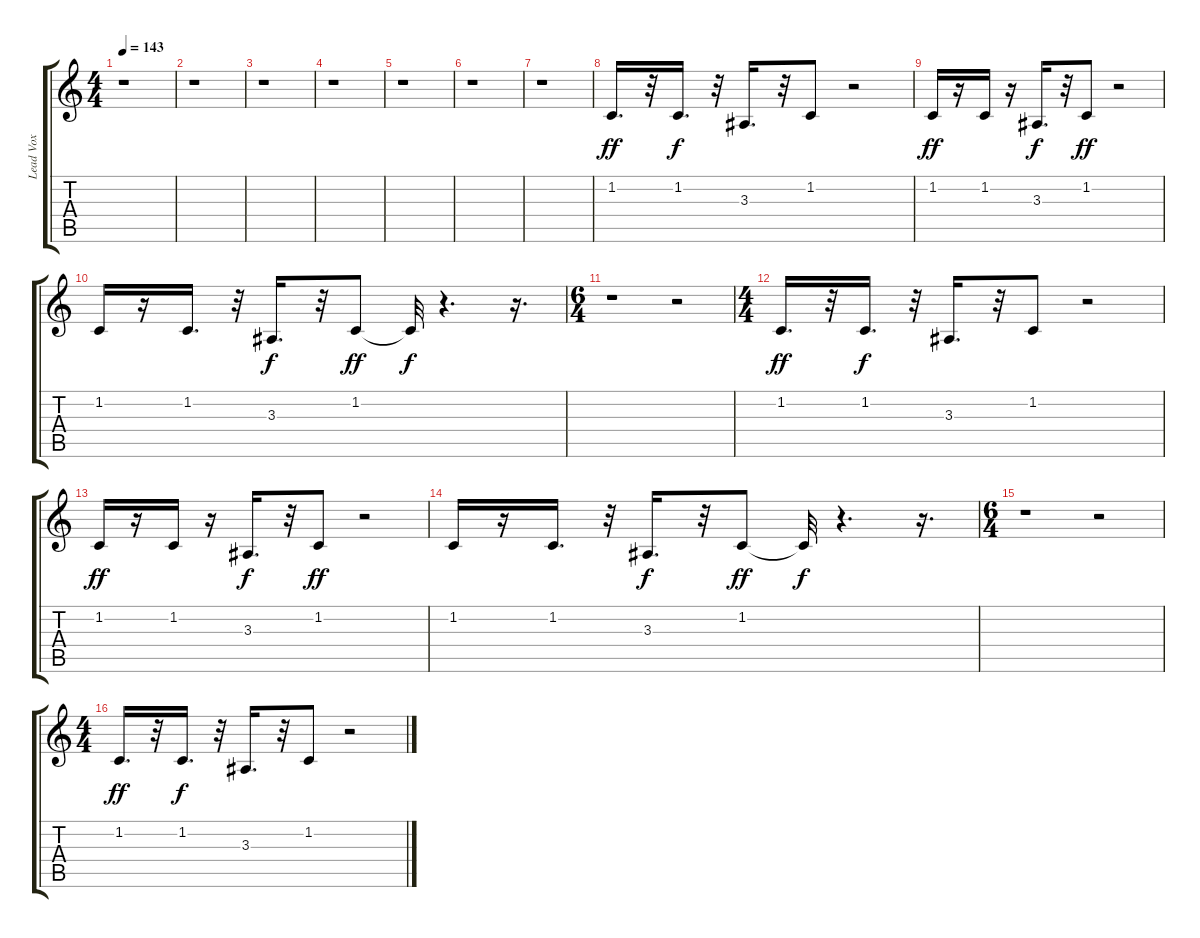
\track ("Lead Vox" "Lead Vox") {instrument voiceoohs}
\staff {score tabs}
\tuning (E4 B3 G3 D3 A2 E2) {hide}
\ts (4 4)
\tempo 143
\clef g2
\ks c
r.1{dy f} |
r.1 |
r.1 |
r.1 |
r.1 |
r.1 |
r.1 |
1.2.16{d dy ff} r.32 1.2.16{d dy f} r.32 3.3.16{d} r.32 1.2.8 r.2 |
1.2.16{dy ff} r.16 1.2.16 r.16 3.3.16{d dy f} r.32 1.2.8{dy ff} r.2 |
1.2.16 r.16 1.2.16{d} r.32 3.3.16{d dy f} r.32 1.2.8{dy ff} 1.2{t}.32{dy f} r.4{d} r.16{d} |
\ts (6 4)
r.1 r.2 |
\ts (4 4)
1.2.16{d dy ff} r.32 1.2.16{d dy f} r.32 3.3.16{d} r.32 1.2.8 r.2 |
1.2.16{dy ff} r.16 1.2.16 r.16 3.3.16{d dy f} r.32 1.2.8{dy ff} r.2 |
1.2.16 r.16 1.2.16{d} r.32 3.3.16{d dy f} r.32 1.2.8{dy ff} 1.2{t}.32{dy f} r.4{d} r.16{d} |
\ts (6 4)
r.1 r.2 |
\ts (4 4)
1.2.16{d dy ff} r.32 1.2.16{d dy f} r.32 3.3.16{d} r.32 1.2.8 r.2
